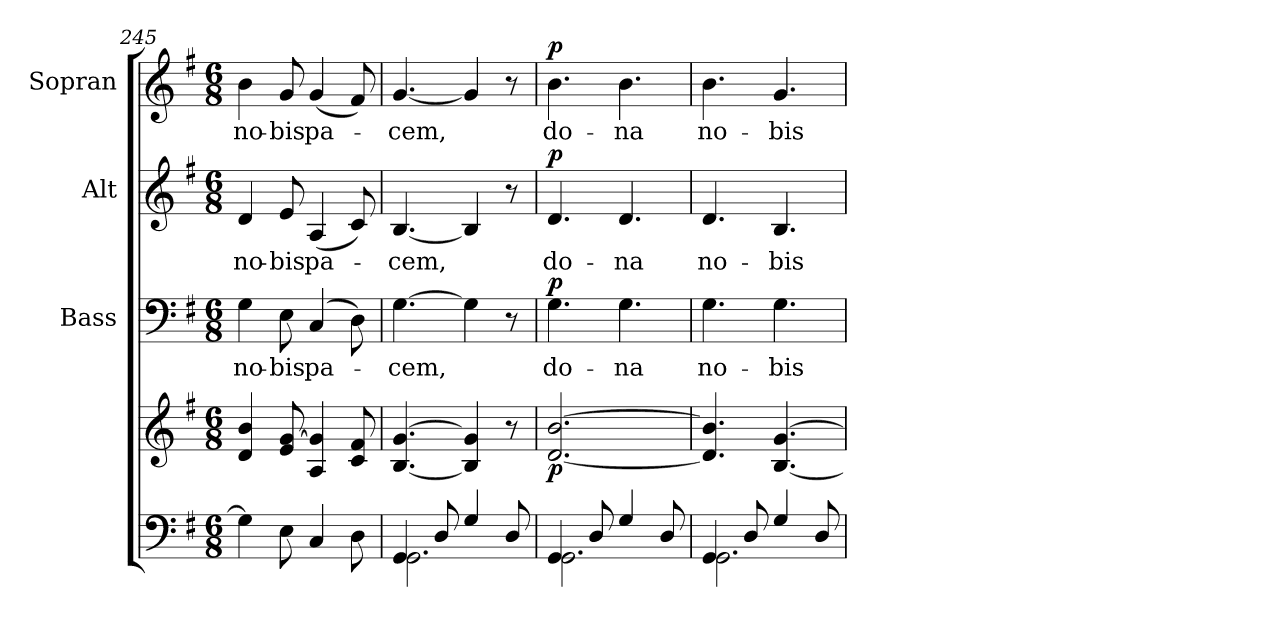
**kern	**kern	**dynam	**kern	**text	**dynam	**kern	**text	**dynam	**kern	**text	**dynam
*part4	*part4	*part4	*part3	*part3	*part3	*part2	*part2	*part2	*part1	*part1	*part1
*staff5	*staff4	*staff4/5	*staff3	*staff3	*staff3	*staff2	*staff2	*staff2	*staff1	*staff1	*staff1
*	*	*	*I"Bass	*	*	*I"Alt	*	*	*I"Sopran	*	*
*	*	*	*I'B.	*	*	*I'A.	*	*	*I'S.	*	*
*clefF4	*clefG2	*	*clefF4	*	*	*clefG2	*	*	*clefG2	*	*
*k[f#]	*k[f#]	*	*k[f#]	*	*	*k[f#]	*	*	*k[f#]	*	*
*G:	*G:	*	*G:	*	*	*G:	*	*	*G:	*	*
*M6/8	*M6/8	*	*M6/8	*	*	*M6/8	*	*	*M6/8	*	*
=245	=245	=245	=245	=245	=245	=245	=245	=245	=245	=245	=245
!	!	!	!	!LO:LY:b	!	!	!LO:LY:b	!	!	!LO:LY:b	!
4G\]	4d/ 4b/	.	4G\	no-	.	4d/	no-	.	4b\	no-	.
!	!	!	!	!LO:LY:b	!	!	!LO:LY:b	!	!	!LO:LY:b	!
8E\	8e/ [>8g/	.	8E\	-bis	.	8e/	-bis	.	8g/	-bis	.
!	!	!	!	!LO:LY:b	!	!	!LO:LY:b	!	!	!LO:LY:b	!
4C/	4A/ 4g/]	.	(4C/	pa-	.	(<4A/	pa-	.	(<4g/	pa-	.
8D\	8c/ 8f#/	.	8D\)	.	.	8c/)	.	.	8f#/)	.	.
=246	=246	=246	=246	=246	=246	=246	=246	=246	=246	=246	=246
*^	*	*	*	*	*	*	*	*	*	*	*
!	!	!	!	!	!LO:LY:b	!	!	!LO:LY:b	!	!	!LO:LY:b	!
4GG/	2.GG\	[4.B/ [4.g/	.	[4.G\	-cem,	.	[4.B/	-cem,	.	[4.g/	-cem,	.
8D/	.	.	.	.	.	.	.	.	.	.	.	.
4G/	.	4B/] 4g/]	.	4G\]	.	.	4B/]	.	.	4g/]	.	.
8D/	.	8r	.	8r	.	.	8r	.	.	8r	.	.
!!LO:LB:g=z
=247	=247	=247	=247	=247	=247	=247	=247	=247	=247	=247	=247	=247
!	!	!	!LO:DY:b	!	!LO:LY:b	!LO:DY:a	!	!LO:LY:b	!LO:DY:a	!	!LO:LY:b	!LO:DY:a
4GG/	2.GG\	[2.d/ [2.b/	p	4.G\	do-	p	4.d/	do-	p	4.b\	do-	p
8D/	.	.	.	.	.	.	.	.	.	.	.	.
!	!	!	!	!	!LO:LY:b	!	!	!LO:LY:b	!	!	!LO:LY:b	!
4G/	.	.	.	4.G\	-na	.	4.d/	-na	.	4.b\	-na	.
8D/	.	.	.	.	.	.	.	.	.	.	.	.
=248	=248	=248	=248	=248	=248	=248	=248	=248	=248	=248	=248	=248
!	!	!	!	!	!LO:LY:b	!	!	!LO:LY:b	!	!	!LO:LY:b	!
4GG/	2.GG\	4.d/] 4.b/]	.	4.G\	no-	.	4.d/	no-	.	4.b\	no-	.
8D/	.	.	.	.	.	.	.	.	.	.	.	.
!	!	!	!	!	!LO:LY:b	!	!	!LO:LY:b	!	!	!LO:LY:b	!
4G/	.	[4.B/ [4.g/	.	4.G\	-bis	.	4.B/	-bis	.	4.g/	-bis	.
8D/	.	.	.	.	.	.	.	.	.	.	.	.
*v	*v	*	*	*	*	*	*	*	*	*	*	*
=	=	=	=	=	=	=	=	=	=	=	=
*-	*-	*-	*-	*-	*-	*-	*-	*-	*-	*-	*-
